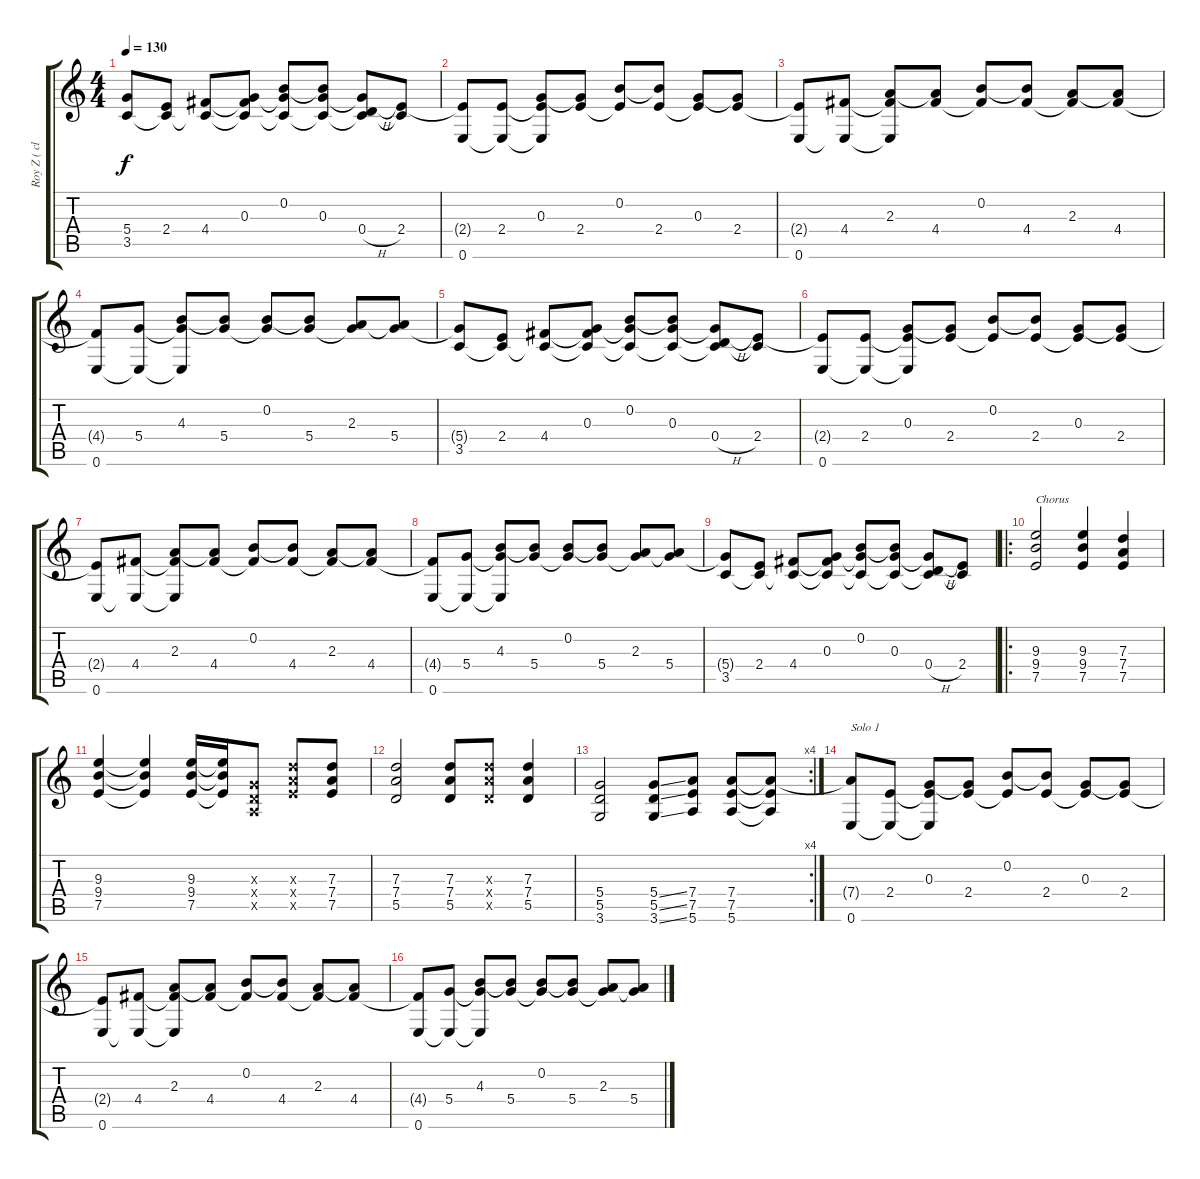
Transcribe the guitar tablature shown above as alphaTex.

\track ("Roy Z ( clean )" "Roy Z ( cl") {instrument electricguitarclean}
\staff {score tabs}
\tuning (E4 B3 G3 D3 A2 E2) {hide}
\ts (4 4)
\tempo 130
\clef g2
\ks c
(5.4{t} 3.5).8{dy f} (2.4 3.5{t}).8 (4.4 3.5{t}).8 (0.3 4.4{t} 3.5{t}).8 (0.2 0.3{t} 3.5{t}).8 (0.2{t} 0.3 3.5{t}).8 (0.3{t} 0.4{h} 3.5{t}).8 (2.4 3.5{t}).8 |
(2.4{t} 0.6).8 (2.4 0.6{t}).8 (0.3 2.4{t} 0.6{t}).8 (0.3{t} 2.4).8 (0.2 2.4{t}).8 (0.2{t} 2.4).8 (0.3 2.4{t}).8 (0.3{t} 2.4).8 |
(2.4{t} 0.6).8 (4.4 0.6{t}).8 (2.3 4.4{t} 0.6{t}).8 (2.3{t} 4.4).8 (0.2 4.4{t}).8 (0.2{t} 4.4).8 (2.3 4.4{t}).8 (2.3{t} 4.4).8 |
(4.4{t} 0.6).8 (5.4 0.6{t}).8 (4.3 5.4{t} 0.6{t}).8 (4.3{t} 5.4).8 (0.2 5.4{t}).8 (0.2{t} 5.4).8 (2.3 5.4{t}).8 (2.3{t} 5.4).8 |
(5.4{t} 3.5).8 (2.4 3.5{t}).8 (4.4 3.5{t}).8 (0.3 4.4{t} 3.5{t}).8 (0.2 0.3{t} 3.5{t}).8 (0.2{t} 0.3 3.5{t}).8 (0.3{t} 0.4{h} 3.5{t}).8 (2.4 3.5{t}).8 |
(2.4{t} 0.6).8 (2.4 0.6{t}).8 (0.3 2.4{t} 0.6{t}).8 (0.3{t} 2.4).8 (0.2 2.4{t}).8 (0.2{t} 2.4).8 (0.3 2.4{t}).8 (0.3{t} 2.4).8 |
(2.4{t} 0.6).8 (4.4 0.6{t}).8 (2.3 4.4{t} 0.6{t}).8 (2.3{t} 4.4).8 (0.2 4.4{t}).8 (0.2{t} 4.4).8 (2.3 4.4{t}).8 (2.3{t} 4.4).8 |
(4.4{t} 0.6).8 (5.4 0.6{t}).8 (4.3 5.4{t} 0.6{t}).8 (4.3{t} 5.4).8 (0.2 5.4{t}).8 (0.2{t} 5.4).8 (2.3 5.4{t}).8 (2.3{t} 5.4).8 |
(5.4{t} 3.5).8 (2.4 3.5{t}).8 (4.4 3.5{t}).8 (0.3 4.4{t} 3.5{t}).8 (0.2 0.3{t} 3.5{t}).8 (0.2{t} 0.3 3.5{t}).8 (0.3{t} 0.4{h} 3.5{t}).8 (2.4 3.5{t}).8 |
\ro
(9.3 9.4 7.5).2{txt "Chorus" volume 10} (9.3 9.4 7.5).4 (7.3 7.4 7.5).4 |
(9.3 9.4 7.5).4 (9.3{t} 9.4{t} 7.5{t}).4 (9.3 9.4 7.5).16 (9.3{t} 9.4{t} 7.5{t}).16 (0.3{x} 0.4{x} 0.5{x}).8 (7.3{x} 7.4{x} 7.5{x}).8 (7.3 7.4 7.5).8 |
(7.3 7.4 5.5).2 (7.3 7.4 5.5).8 (7.3{x} 7.4{x} 5.5{x}).8 (7.3 7.4 5.5).4 |
\rc 4
(5.4 5.5 3.6).2 (5.4{ss} 5.5{ss} 3.6{ss}).8 (7.4 7.5 5.6).8 (7.4 7.5 5.6).8 (7.4{t} 7.5{t} 5.6{t}).8 |
(7.4{t} 0.6).8{txt "Solo 1" volume 11} (2.4 0.6{t}).8 (0.3 2.4{t} 0.6{t}).8 (0.3{t} 2.4).8 (0.2 2.4{t}).8 (0.2{t} 2.4).8 (0.3 2.4{t}).8 (0.3{t} 2.4).8 |
(2.4{t} 0.6).8 (4.4 0.6{t}).8 (2.3 4.4{t} 0.6{t}).8 (2.3{t} 4.4).8 (0.2 4.4{t}).8 (0.2{t} 4.4).8 (2.3 4.4{t}).8 (2.3{t} 4.4).8 |
(4.4{t} 0.6).8 (5.4 0.6{t}).8 (4.3 5.4{t} 0.6{t}).8 (4.3{t} 5.4).8 (0.2 5.4{t}).8 (0.2{t} 5.4).8 (2.3 5.4{t}).8 (2.3{t} 5.4).8
